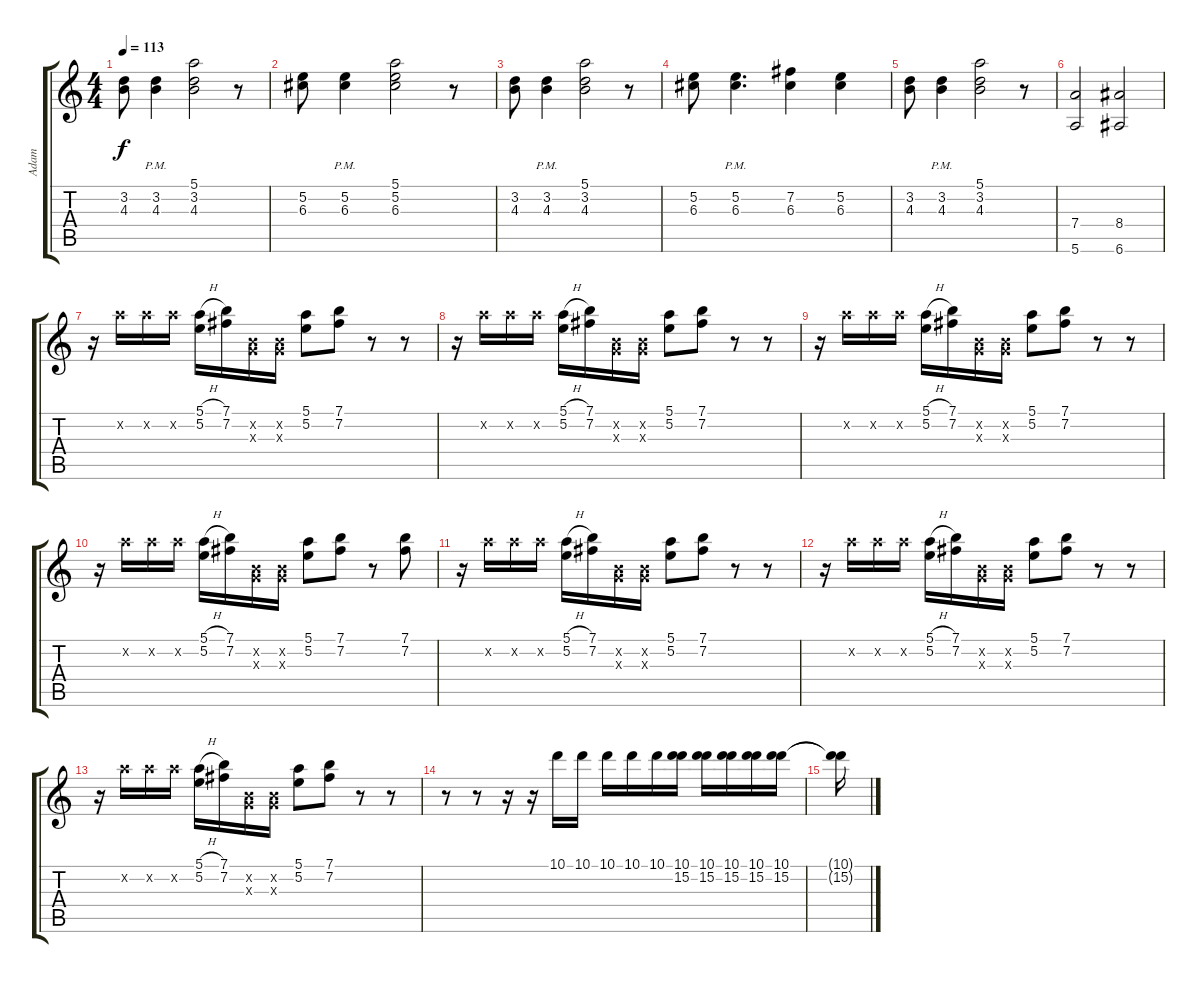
\track ("Adam" "Adam") {instrument electricguitarclean}
\staff {score tabs}
\tuning (E4 B3 G3 D3 A2 E2) {hide}
\ts (4 4)
\tempo 113
\clef g2
\ks c
(3.2 4.3).8{dy f volume 11} (3.2{pm} 4.3{pm}).4 (5.1 3.2 4.3).2 r.8 |
(5.2 6.3).8 (5.2{pm} 6.3{pm}).4 (5.1 5.2 6.3).2 r.8 |
(3.2 4.3).8 (3.2{pm} 4.3{pm}).4 (5.1 3.2 4.3).2 r.8 |
(5.2 6.3).8 (5.2{pm} 6.3{pm}).4{d} (7.2 6.3).4 (5.2 6.3).4 |
(3.2 4.3).8 (3.2{pm} 4.3{pm}).4 (5.1 3.2 4.3).2 r.8 |
(7.4 5.6).2{volume 12 instrument distortionguitar} (8.4 6.6).2 |
r.16 10.2{x}.16{volume 16 instrument electricguitarclean} 10.2{x}.16 10.2{x}.16 (5.1{h} 5.2).16 (7.1 7.2).16 (0.2{x} 0.3{x}).16 (0.2{x} 0.3{x}).16 (5.1 5.2).8 (7.1 7.2).8 r.8 r.8 |
r.16 10.2{x}.16 10.2{x}.16 10.2{x}.16 (5.1{h} 5.2).16 (7.1 7.2).16 (0.2{x} 0.3{x}).16 (0.2{x} 0.3{x}).16 (5.1 5.2).8 (7.1 7.2).8 r.8 r.8 |
r.16 10.2{x}.16 10.2{x}.16 10.2{x}.16 (5.1{h} 5.2).16 (7.1 7.2).16 (0.2{x} 0.3{x}).16 (0.2{x} 0.3{x}).16 (5.1 5.2).8 (7.1 7.2).8 r.8 r.8 |
r.16 10.2{x}.16 10.2{x}.16 10.2{x}.16 (5.1{h} 5.2).16 (7.1 7.2).16 (0.2{x} 0.3{x}).16 (0.2{x} 0.3{x}).16 (5.1 5.2).8 (7.1 7.2).8 r.8 (7.1 7.2).8 |
r.16 10.2{x}.16 10.2{x}.16 10.2{x}.16 (5.1{h} 5.2).16 (7.1 7.2).16 (0.2{x} 0.3{x}).16 (0.2{x} 0.3{x}).16 (5.1 5.2).8 (7.1 7.2).8 r.8 r.8 |
r.16 10.2{x}.16 10.2{x}.16 10.2{x}.16 (5.1{h} 5.2).16 (7.1 7.2).16 (0.2{x} 0.3{x}).16 (0.2{x} 0.3{x}).16 (5.1 5.2).8 (7.1 7.2).8 r.8 r.8 |
r.16 10.2{x}.16 10.2{x}.16 10.2{x}.16 (5.1{h} 5.2).16 (7.1 7.2).16 (0.2{x} 0.3{x}).16 (0.2{x} 0.3{x}).16 (5.1 5.2).8 (7.1 7.2).8 r.8 r.8 |
r.8 r.8 r.16 r.16 10.1.16 10.1.16 10.1.16 10.1.16 10.1.16 (10.1 15.2).16 (10.1 15.2).16 (10.1 15.2).16 (10.1 15.2).16 (10.1 15.2).16 |
(10.1{t} 15.2{t}).16
